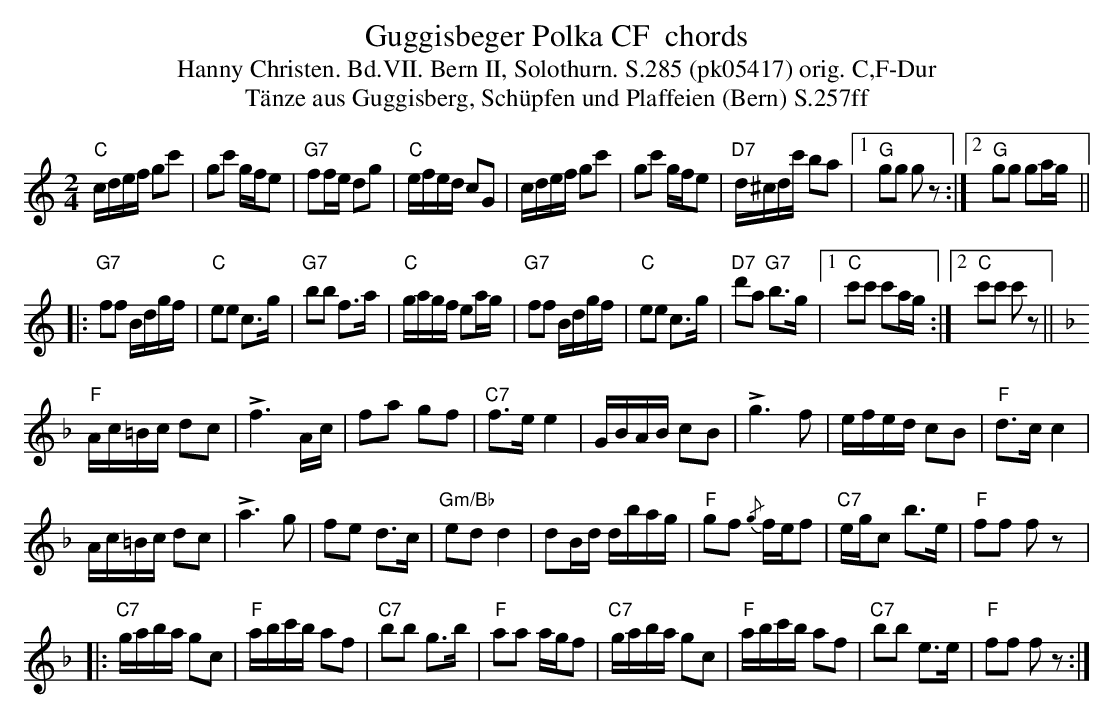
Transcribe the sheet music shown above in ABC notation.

X:1
T: Guggisbeger Polka CF  chords
T:Hanny Christen. Bd.VII. Bern II, Solothurn. S.285 (pk05417) orig. C,F-Dur
T: T\"anze aus Guggisberg, Sch\"upfen und Plaffeien (Bern) S.257ff
M:2/4
L:1/16
K:C %%MIDI gchordon
"C"cdef g2c'2 | g2c'2 gfe2 | "G7"f2fe d2g2 | "C"efed c2G2 | cdef g2c'2 | g2c'2 gfe2 | "D7"d^cdc' b2a2 |1 "G"g2g2 g2z2 :|2 "G"g2g2 g2ag ||
|: "G7"f2f2 Bdgf | "C"e2e2 c3g | "G7"b2b2 f3a | "C"gagf e2ag | "G7"f2f2 Bdgf | "C"e2e2 c3g | "D7"d'2a2 "G7"b3g |1 "C"c'2c'2 c'2ag :|2 "C"c'2c'2 c'2z2 || [K:F]
"F"Ac=Bc d2c2 | +>+f6Ac | f2a2 g2f2 | "C7"f3e e4 | GBAB c2B2 | +>+g6f2 | efed c2B2 | "F"d3cc4 |
Ac=Bc d2c2 | +>+a6g2 | f2e2 d3c | "Gm/Bb"e2d2d4 | d2Bd dbag | "F"g2f2 {/g}fef2 | "C7"egc2 b3e | "F"f2f2 f2z2 |:
"C7"gaba g2c2 | "F"abc'b a2f2 | "C7"b2b2 g3b | "F"a2a2 agf2 | "C7"gaba g2c2 | "F"abc'b  a2f2 | "C7"b2b2 e3e | "F"f2f2 f2z2 :|
